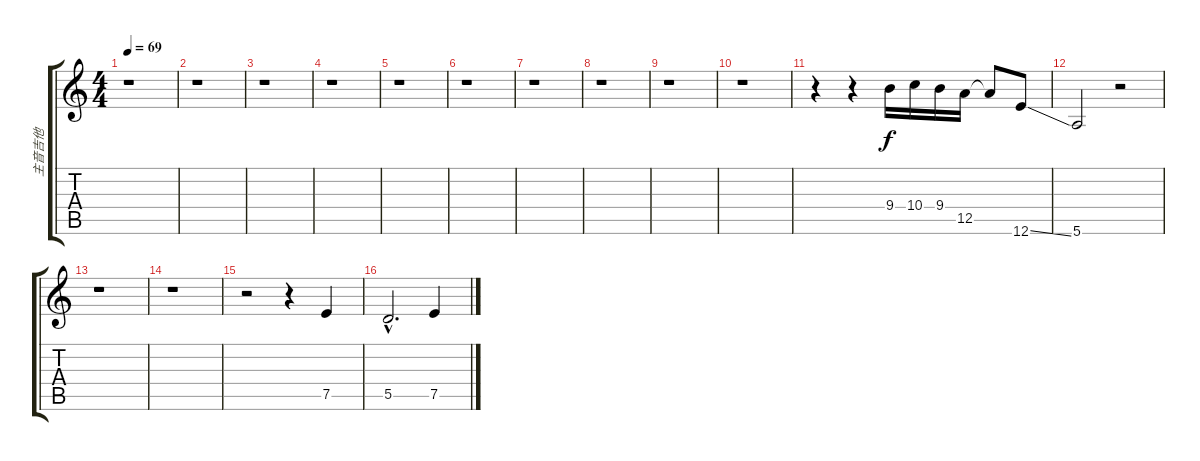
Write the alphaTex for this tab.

\track ("主音吉他" "主音吉他") {instrument distortionguitar}
\staff {score tabs}
\tuning (E4 B3 G3 D3 A2 E2) {hide}
\ts (4 4)
\tempo 69
\clef g2
\ks c
r.1{dy f instrument distortionguitar} |
r.1 |
r.1 |
r.1 |
r.1 |
r.1 |
r.1 |
r.1 |
r.1 |
r.1 |
r.4 r.4 9.4.16 10.4.16 9.4.16 12.5.16 12.5{t}.8 12.6{ss}.8 |
5.6.2 r.2 |
r.1 |
r.1 |
r.2 r.4 7.5.4 |
5.5{hac}.2{d} 7.5.4
